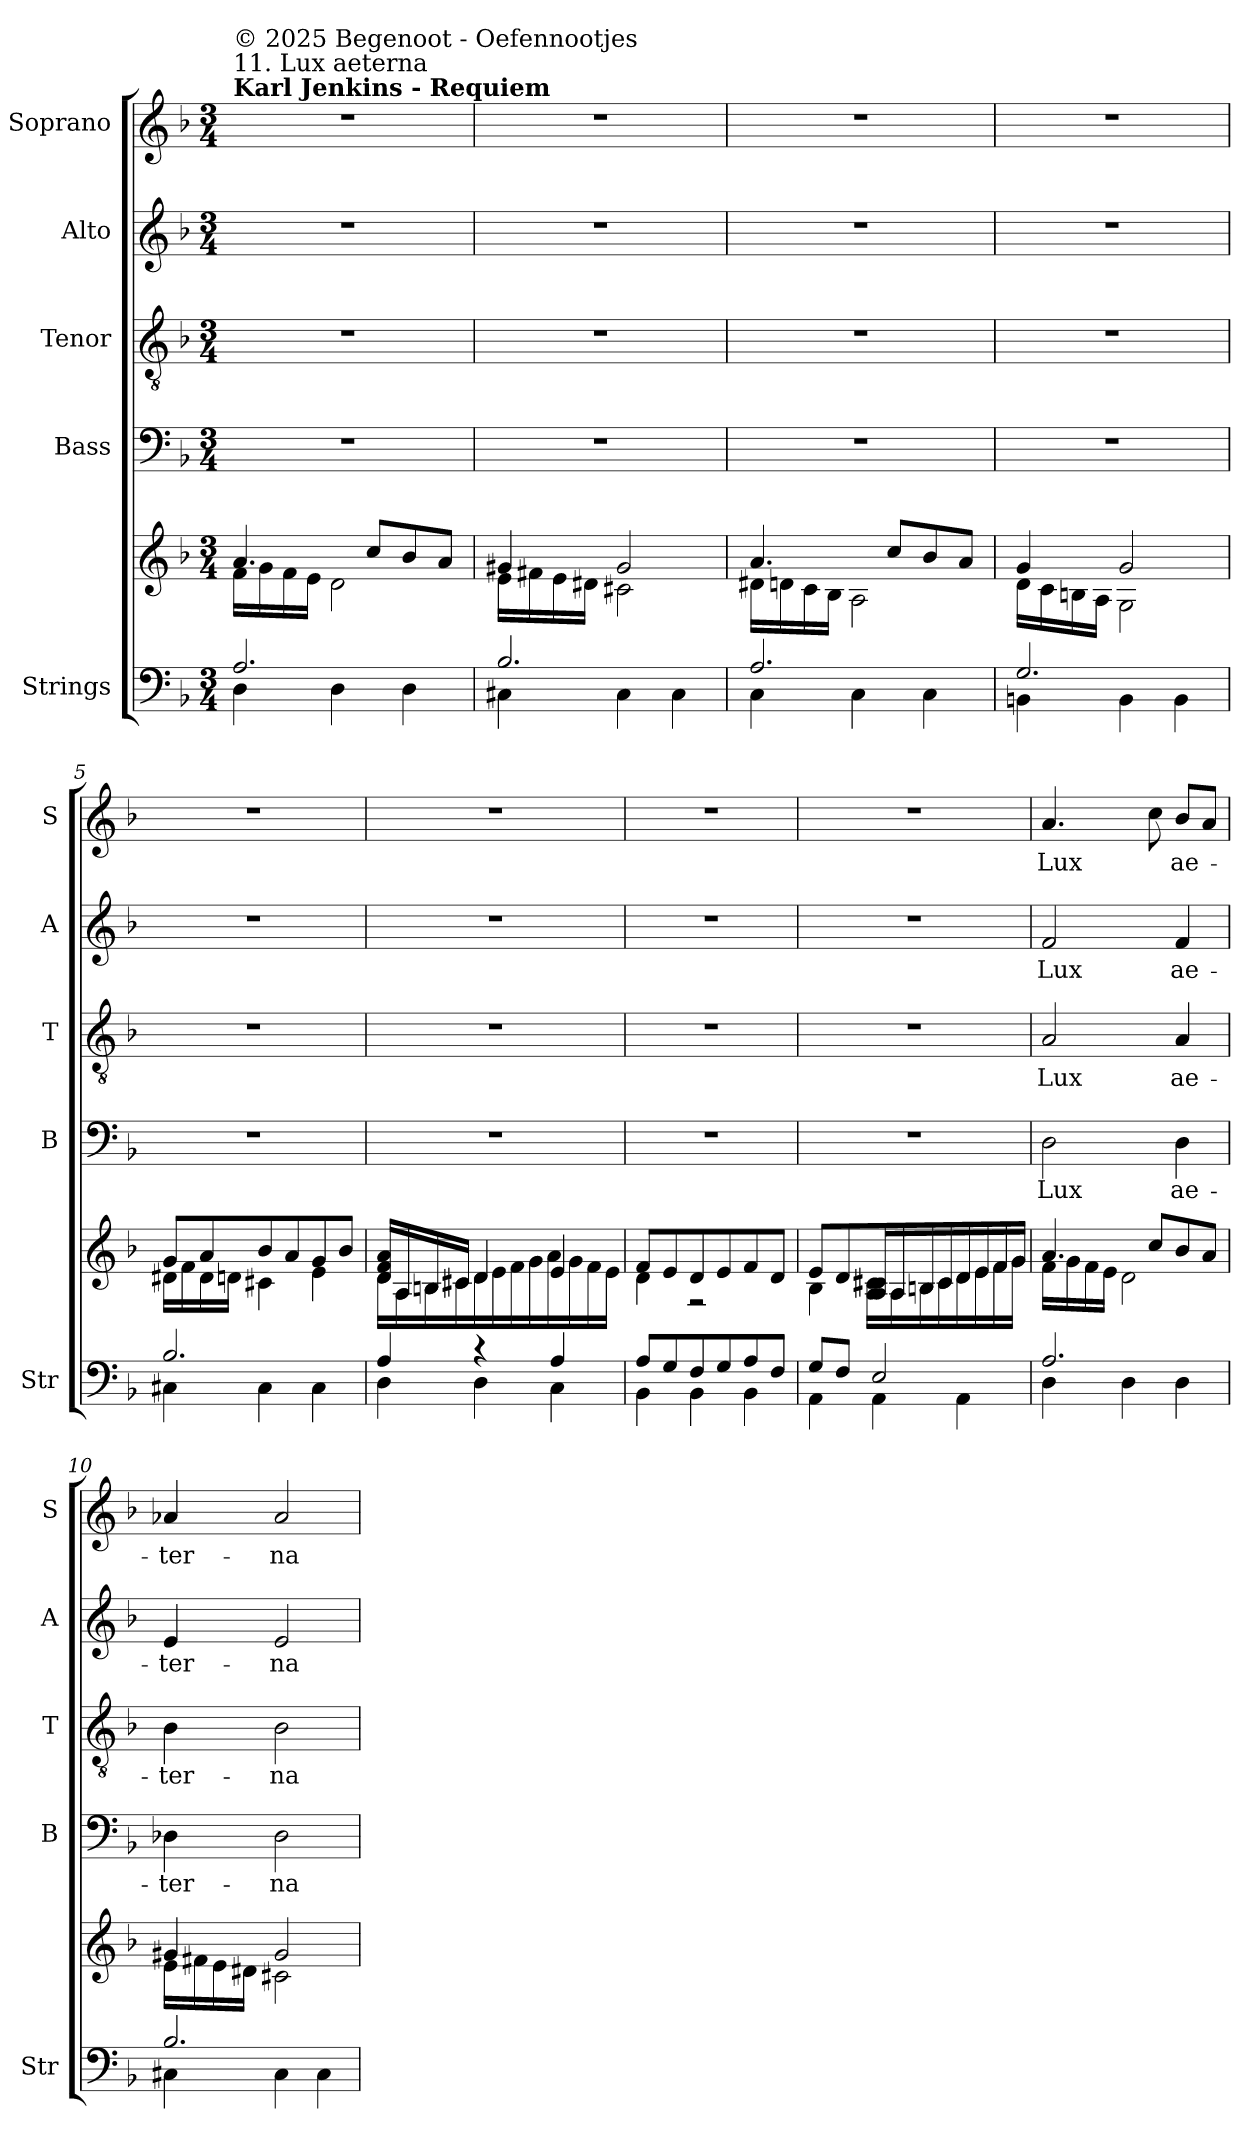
**kern	**kern	**kern	**text	**kern	**text	**kern	**text	**kern	**text
*part5	*part5	*part4	*part4	*part3	*part3	*part2	*part2	*part1	*part1
*staff6	*staff5	*staff4	*staff4	*staff3	*staff3	*staff2	*staff2	*staff1	*staff1
*I"Strings	*	*I"Bass	*	*I"Tenor	*	*I"Alto	*	*I"Soprano	*
*I'Str	*	*I'B	*	*I'T	*	*I'A	*	*I'S	*
*clefF4	*clefG2	*clefF4	*	*clefGv2	*	*clefG2	*	*clefG2	*
*k[b-]	*k[b-]	*k[b-]	*	*k[b-]	*	*k[b-]	*	*k[b-]	*
*F:	*F:	*F:	*	*F:	*	*F:	*	*F:	*
*M3/4	*M3/4	*M3/4	*	*M3/4	*	*M3/4	*	*M3/4	*
=1	=1	=1	=1	=1	=1	=1	=1	=1	=1
*^	*^	*	*	*	*	*	*	*	*
!	!	!	!	!	!	!	!	!	!	!LO:TX:a:B:t=Karl Jenkins - Requiem	!
!	!	!	!	!	!	!	!	!	!	!LO:TX:a:t=11. Lux aeterna	!
!	!	!	!	!	!	!	!	!	!	!LO:TX:a:t=© 2025 Begenoot  -  Oefennootjes	!
2.A/	4D\	4.a/	16f\LL	2.r	.	2.r	.	2.r	.	2.r	.
.	.	.	16g\	.	.	.	.	.	.	.	.
.	.	.	16f\	.	.	.	.	.	.	.	.
.	.	.	16e\JJ	.	.	.	.	.	.	.	.
.	4D\	.	2d\	.	.	.	.	.	.	.	.
.	.	8cc/L	.	.	.	.	.	.	.	.	.
.	4D\	8b-/	.	.	.	.	.	.	.	.	.
.	.	8a/J	.	.	.	.	.	.	.	.	.
=2	=2	=2	=2	=2	=2	=2	=2	=2	=2	=2	=2
2.B-/	4C#X\	4g#X/	16e\LL	2.r	.	2.r	.	2.r	.	2.r	.
.	.	.	16f#X\	.	.	.	.	.	.	.	.
.	.	.	16e\	.	.	.	.	.	.	.	.
.	.	.	16d#X\JJ	.	.	.	.	.	.	.	.
.	4C#\	2g#/	2c#X\	.	.	.	.	.	.	.	.
.	4C#\	.	.	.	.	.	.	.	.	.	.
=3	=3	=3	=3	=3	=3	=3	=3	=3	=3	=3	=3
2.A/	4C\	4.a/	16d#X\LL	2.r	.	2.r	.	2.r	.	2.r	.
.	.	.	16dn\	.	.	.	.	.	.	.	.
.	.	.	16c\	.	.	.	.	.	.	.	.
.	.	.	16B-\JJ	.	.	.	.	.	.	.	.
.	4C\	.	2A\	.	.	.	.	.	.	.	.
.	.	8cc/L	.	.	.	.	.	.	.	.	.
.	4C\	8b-/	.	.	.	.	.	.	.	.	.
.	.	8a/J	.	.	.	.	.	.	.	.	.
!!LO:LB:g=z
=4	=4	=4	=4	=4	=4	=4	=4	=4	=4	=4	=4
2.G/	4BBn\	4g/	16d\LL	2.r	.	2.r	.	2.r	.	2.r	.
.	.	.	16c\	.	.	.	.	.	.	.	.
.	.	.	16Bn\	.	.	.	.	.	.	.	.
.	.	.	16A\JJ	.	.	.	.	.	.	.	.
.	4BB\	2g/	2G\	.	.	.	.	.	.	.	.
.	4BB\	.	.	.	.	.	.	.	.	.	.
=5	=5	=5	=5	=5	=5	=5	=5	=5	=5	=5	=5
2.B-/	4C#X\	8g/L	16d#X\LL	2.r	.	2.r	.	2.r	.	2.r	.
.	.	.	16f\	.	.	.	.	.	.	.	.
.	.	8a/	16d#\	.	.	.	.	.	.	.	.
.	.	.	16dn\JJ	.	.	.	.	.	.	.	.
.	4C#\	8b-/	4c#X\	.	.	.	.	.	.	.	.
.	.	8a/	.	.	.	.	.	.	.	.	.
.	4C#\	8g/	4e\	.	.	.	.	.	.	.	.
.	.	8b-/J	.	.	.	.	.	.	.	.	.
=6	=6	=6	=6	=6	=6	=6	=6	=6	=6	=6	=6
4A/	4D\	16d/ 16f/ 16a/LL	16d\LL	2.r	.	2.r	.	2.r	.	2.r	.
.	.	16A/	16A\	.	.	.	.	.	.	.	.
.	.	16Bn/	16B\	.	.	.	.	.	.	.	.
.	.	16c#X/JJ	16c#\	.	.	.	.	.	.	.	.
4r	4D\	4d/	16d\	.	.	.	.	.	.	.	.
.	.	.	16e\	.	.	.	.	.	.	.	.
.	.	.	16f\	.	.	.	.	.	.	.	.
.	.	.	16g\	.	.	.	.	.	.	.	.
4A/	4C\	4e/	16a\	.	.	.	.	.	.	.	.
.	.	.	16g\	.	.	.	.	.	.	.	.
.	.	.	16f\	.	.	.	.	.	.	.	.
.	.	.	16e\JJ	.	.	.	.	.	.	.	.
!!LO:PB:g=z
=7	=7	=7	=7	=7	=7	=7	=7	=7	=7	=7	=7
8A/L	4BB-\	8f/L	4d\	2.r	.	2.r	.	2.r	.	2.r	.
8G/	.	8e/	.	.	.	.	.	.	.	.	.
8F/	4BB-\	8d/	2r	.	.	.	.	.	.	.	.
8G/	.	8e/	.	.	.	.	.	.	.	.	.
8A/	4BB-\	8f/	.	.	.	.	.	.	.	.	.
8F/J	.	8d/J	.	.	.	.	.	.	.	.	.
=8	=8	=8	=8	=8	=8	=8	=8	=8	=8	=8	=8
8G/L	4AA\	8e/L	4B-\	2.r	.	2.r	.	2.r	.	2.r	.
8F/J	.	8d/	.	.	.	.	.	.	.	.	.
2E/	4AA\	16A/ 16c#X/L	16A\ 16c#\LL	.	.	.	.	.	.	.	.
.	.	16A/	16A\	.	.	.	.	.	.	.	.
.	.	16Bn/	16B\	.	.	.	.	.	.	.	.
.	.	16c#/	16c#\	.	.	.	.	.	.	.	.
.	4AA\	16d/	16d\	.	.	.	.	.	.	.	.
.	.	16e/	16e\	.	.	.	.	.	.	.	.
.	.	16f/	16f\	.	.	.	.	.	.	.	.
.	.	16g/JJ	16g\JJ	.	.	.	.	.	.	.	.
=9	=9	=9	=9	=9	=9	=9	=9	=9	=9	=9	=9
!	!	!	!	!	!LO:LY:b	!	!LO:LY:b	!	!LO:LY:b	!	!LO:LY:b
2.A/	4D\	4.a/	16f\LL	2D\	Lux	2A/	Lux	2f/	Lux	4.a/	Lux
.	.	.	16g\	.	.	.	.	.	.	.	.
.	.	.	16f\	.	.	.	.	.	.	.	.
.	.	.	16e\JJ	.	.	.	.	.	.	.	.
.	4D\	.	2d\	.	.	.	.	.	.	.	.
.	.	8cc/L	.	.	.	.	.	.	.	8cc\	.
!	!	!	!	!	!LO:LY:b	!	!LO:LY:b	!	!LO:LY:b	!	!LO:LY:b
.	4D\	8b-/	.	4D\	ae-	4A/	ae-	4f/	ae-	8b-/L	ae-
.	.	8a/J	.	.	.	.	.	.	.	8a/J	.
!!LO:LB:g=z
=10	=10	=10	=10	=10	=10	=10	=10	=10	=10	=10	=10
!	!	!	!	!	!LO:LY:b	!	!LO:LY:b	!	!LO:LY:b	!	!LO:LY:b
2.B-/	4C#X\	4g#X/	16e\LL	4D-X\	-ter-	4B-\	-ter-	4e/	-ter-	4a-X/	-ter-
.	.	.	16f#X\	.	.	.	.	.	.	.	.
.	.	.	16e\	.	.	.	.	.	.	.	.
.	.	.	16d#X\JJ	.	.	.	.	.	.	.	.
!	!	!	!	!	!LO:LY:b	!	!LO:LY:b	!	!LO:LY:b	!	!LO:LY:b
.	4C#\	2g#/	2c#X\	2D-\	-na	2B-\	-na	2e/	-na	2a-/	-na
.	4C#\	.	.	.	.	.	.	.	.	.	.
*v	*v	*	*	*	*	*	*	*	*	*	*
*	*v	*v	*	*	*	*	*	*	*	*
=	=	=	=	=	=	=	=	=	=
*-	*-	*-	*-	*-	*-	*-	*-	*-	*-
